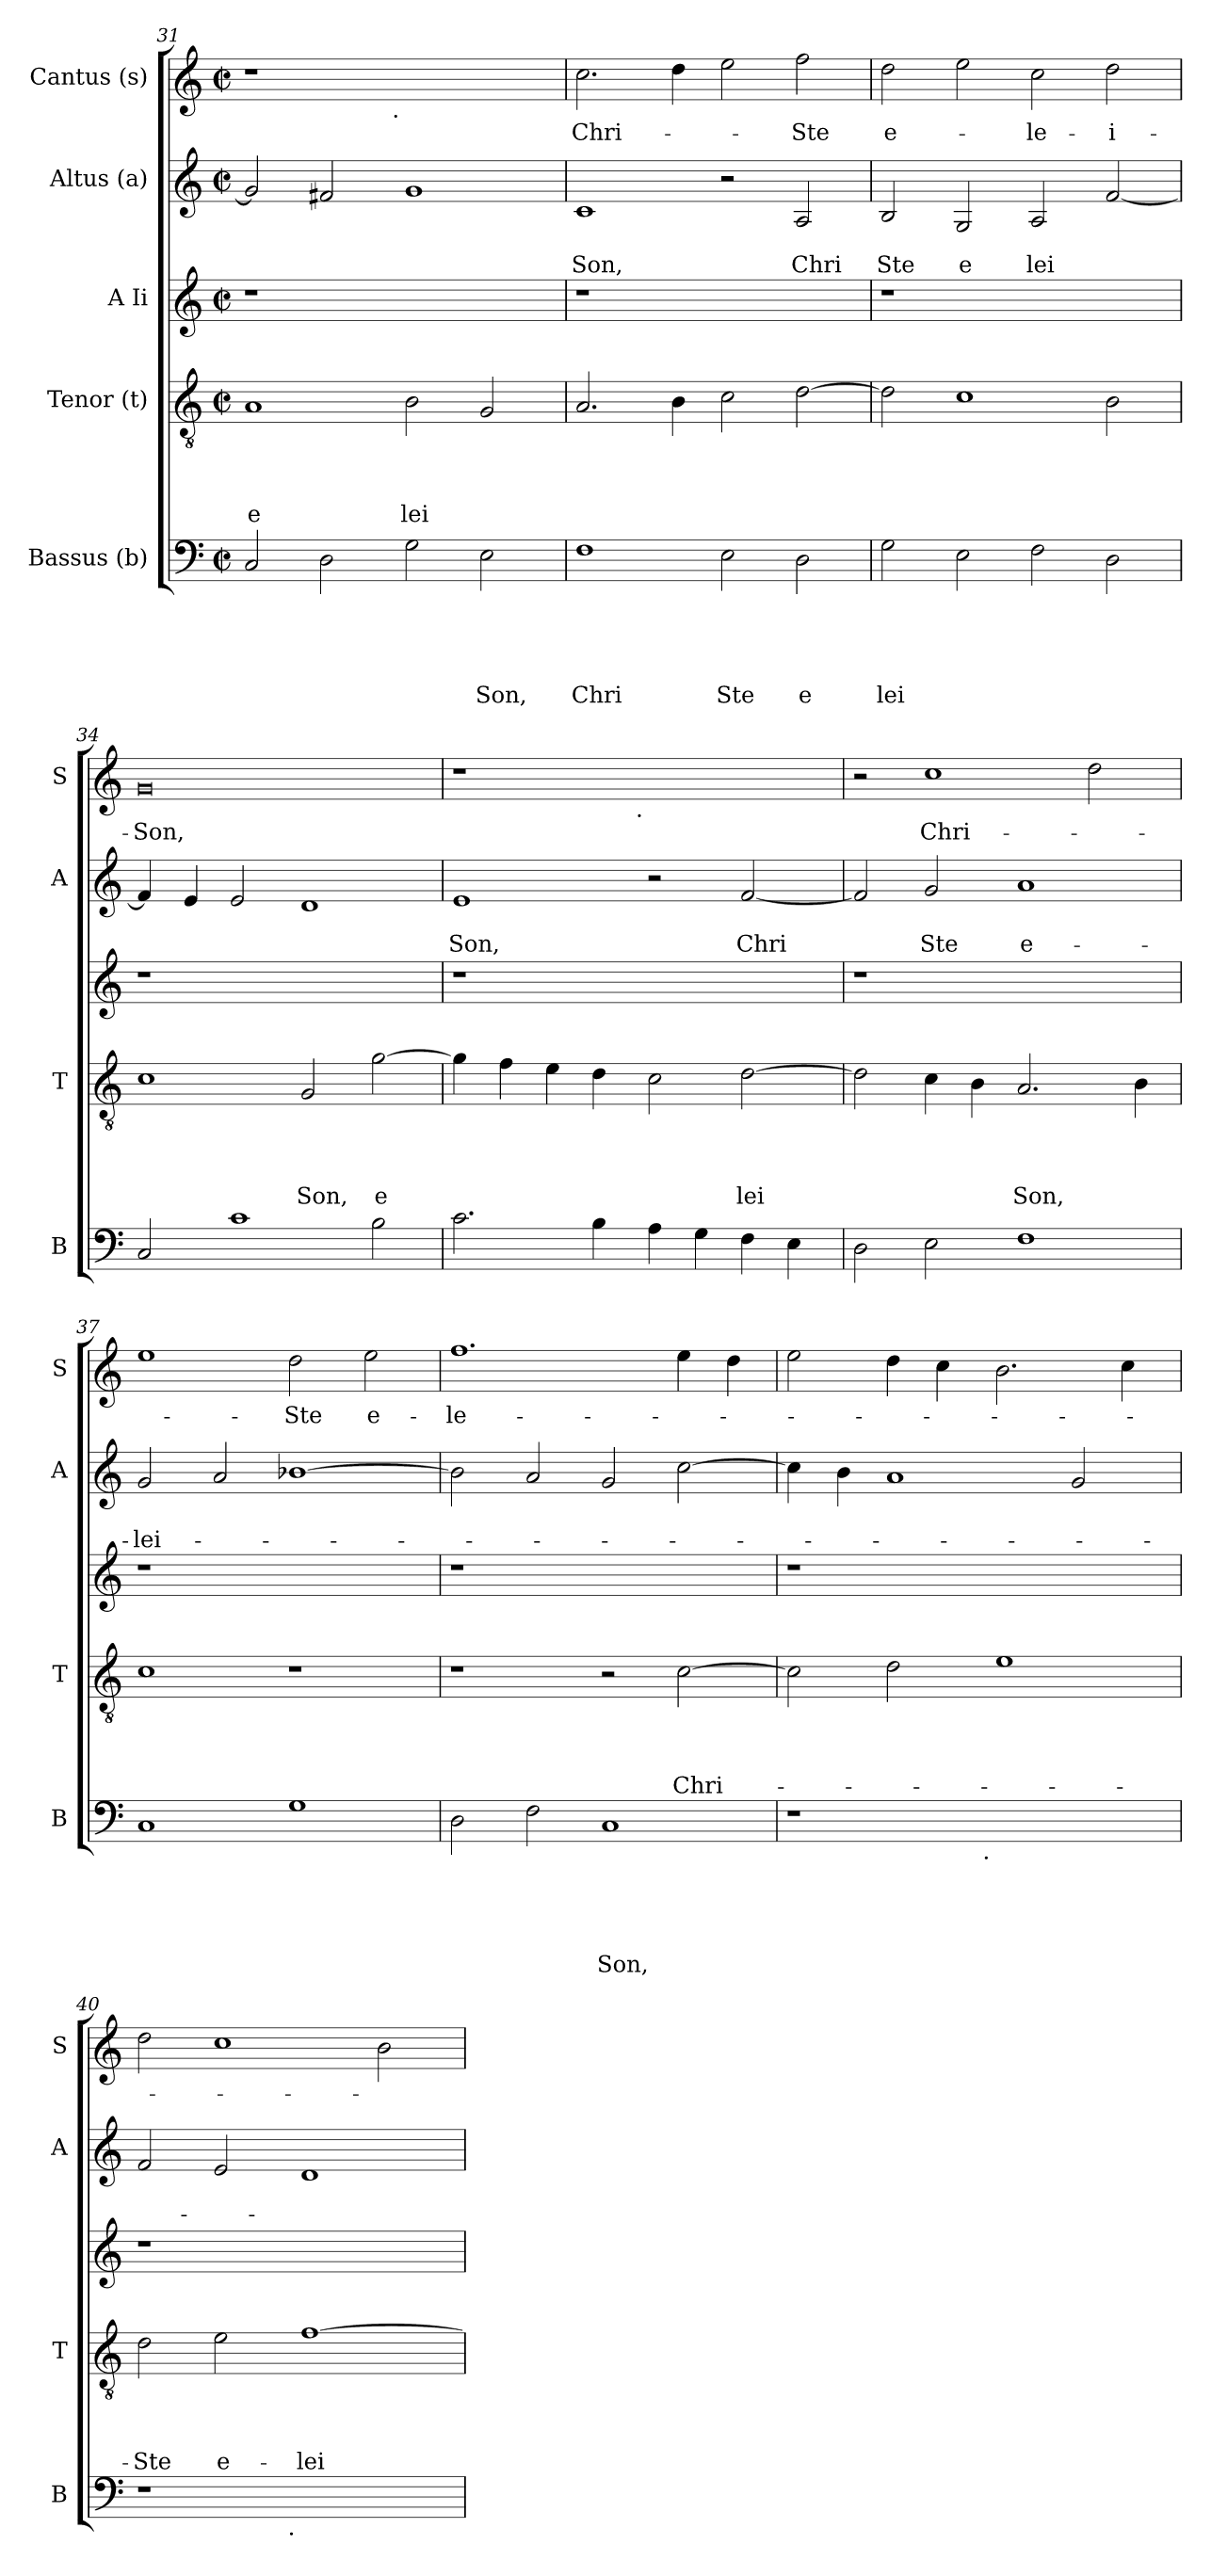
**kern	**text	**text	**text	**text	**text	**kern	**text	**text	**text	**text	**kern	**kern	**text	**text	**kern	**text
*part5	*part5	*part5	*part5	*part5	*part5	*part4	*part4	*part4	*part4	*part4	*part3	*part2	*part2	*part2	*part1	*part1
*staff5	*staff5	*staff5	*staff5	*staff5	*staff5	*staff4	*staff4	*staff4	*staff4	*staff4	*staff3	*staff2	*staff2	*staff2	*staff1	*staff1
*I"Bassus (b)	*	*	*	*	*	*I"Tenor (t)	*	*	*	*	*I"A Ii	*I"Altus (a)	*	*	*I"Cantus (s)	*
*I'B	*	*	*	*	*	*I'T	*	*	*	*	*	*I'A	*	*	*I'S	*
*clefF4	*	*	*	*	*	*clefGv2	*	*	*	*	*clefG2	*clefG2	*	*	*clefG2	*
*k[]	*	*	*	*	*	*k[]	*	*	*	*	*k[]	*k[]	*	*	*k[]	*
*C:	*	*	*	*	*	*C:	*	*	*	*	*C:	*C:	*	*	*C:	*
*M2/2	*	*	*	*	*	*M2/2	*	*	*	*	*M2/2	*M2/2	*	*	*M2/2	*
*met(c|)	*	*	*	*	*	*met(c|)	*	*	*	*	*met(c|)	*met(c|)	*	*	*met(c|)	*
=31	=31	=31	=31	=31	=31	=31	=31	=31	=31	=31	=31	=31	=31	=31	=31	=31
!	!	!	!	!	!	!	!	!	!	!LO:LY:b	!	!	!	!	!	!
*	*	*	*	*	*	*	*	*	*	*	*	*	*	*	*^	*
2C/	.	.	.	.	.	1A	.	.	.	e	1r	2g/]	.	.	1r	2ryy	.
2D\	.	.	.	.	.	.	.	.	.	.	.	2f#/	.	.	.	4...ryy	.
!	!	!	!	!	!	!	!	!	!	!	!	!	!	!	!	!LO:TX:b:t=.	!
.	.	.	.	.	.	.	.	.	.	.	.	.	.	.	.	1ryy	.
!	!	!	!	!	!	!	!	!	!	!LO:LY:b	!	!	!	!	!	!	!
2G\	.	.	.	.	.	2B\	.	.	.	lei	1ryy	1g	.	.	1ryy	.	.
!	!	!	!	!	!LO:LY:b	!	!	!	!	!	!	!	!	!	!	!	!
2E\	.	.	.	.	Son,	2G/	.	.	.	.	.	.	.	.	.	.	.
.	.	.	.	.	.	.	.	.	.	.	.	.	.	.	.	32ryy	.
=32	=32	=32	=32	=32	=32	=32	=32	=32	=32	=32	=32	=32	=32	=32	=32	=32	=32
!	!	!	!	!	!LO:LY:b	!	!	!	!	!	!	!	!	!LO:LY:b	!	!	!LO:LY:b
*	*	*	*	*	*	*	*	*	*	*	*	*	*	*	*v	*v	*
1F	.	.	.	.	Chri	2.A/	.	.	.	.	1r	1c	.	-Son,	2.cc\	Chri-
.	.	.	.	.	.	4B\	.	.	.	.	.	.	.	.	4dd\	.
!	!	!	!	!	!LO:LY:b	!	!	!	!	!	!	!	!	!	!	!
2E\	.	.	.	.	Ste	2c\	.	.	.	.	1ryy	2r	.	.	2ee\	.
!	!	!	!	!	!LO:LY:b	!	!	!	!	!	!	!	!	!LO:LY:b	!	!LO:LY:b
2D\	.	.	.	.	e	[>2d\	.	.	.	.	.	2A/	.	Chri	2ff\	-Ste
=33	=33	=33	=33	=33	=33	=33	=33	=33	=33	=33	=33	=33	=33	=33	=33	=33
!	!	!	!	!	!LO:LY:b	!	!	!	!	!	!	!	!	!LO:LY:b	!	!LO:LY:b
2G\	.	.	.	.	lei	2d\]	.	.	.	.	1r	2B/	.	Ste	2dd\	e-
!	!	!	!	!	!	!	!	!	!	!	!	!	!	!LO:LY:b	!	!
2E\	.	.	.	.	.	1c	.	.	.	.	.	2G/	.	e	2ee\	.
!	!	!	!	!	!	!	!	!	!	!	!	!	!	!LO:LY:b	!	!LO:LY:b
2F\	.	.	.	.	.	.	.	.	.	.	1ryy	2A/	.	lei	2cc\	-le-
!	!	!	!	!	!	!	!	!	!	!	!	!	!	!	!	!LO:LY:b
2D\	.	.	.	.	.	2B\	.	.	.	.	.	[<2f/	.	.	2dd\	-i-
=34	=34	=34	=34	=34	=34	=34	=34	=34	=34	=34	=34	=34	=34	=34	=34	=34
!	!	!	!	!	!	!	!	!	!	!	!	!	!	!	!	!LO:LY:b
2C/	.	.	.	.	.	1c	.	.	.	.	1r	4f/]	.	.	0g	-Son,
.	.	.	.	.	.	.	.	.	.	.	.	4e/	.	.	.	.
1c	.	.	.	.	.	.	.	.	.	.	.	2e/	.	.	.	.
!	!	!	!	!	!	!	!	!	!	!LO:LY:b	!	!	!	!	!	!
.	.	.	.	.	.	2G/	.	.	.	Son,	1ryy	1d	.	.	.	.
!	!	!	!	!	!	!	!	!	!	!LO:LY:b	!	!	!	!	!	!
2B\	.	.	.	.	.	[>2g\	.	.	.	e	.	.	.	.	.	.
=35	=35	=35	=35	=35	=35	=35	=35	=35	=35	=35	=35	=35	=35	=35	=35	=35
!	!	!	!	!	!	!	!	!	!	!	!	!	!	!LO:LY:b	!	!
*	*	*	*	*	*	*	*	*	*	*	*	*	*	*	*^	*
2.c\	.	.	.	.	.	4g\]	.	.	.	.	1r	1e	.	Son,	1r	2ryy	.
.	.	.	.	.	.	4f\	.	.	.	.	.	.	.	.	.	.	.
.	.	.	.	.	.	4e\	.	.	.	.	.	.	.	.	.	4...ryy	.
4B\	.	.	.	.	.	4d\	.	.	.	.	.	.	.	.	.	.	.
!	!	!	!	!	!	!	!	!	!	!	!	!	!	!	!	!LO:TX:b:t=.	!
.	.	.	.	.	.	.	.	.	.	.	.	.	.	.	.	1ryy	.
4A\	.	.	.	.	.	2c\	.	.	.	.	1ryy	2r	.	.	1ryy	.	.
4G\	.	.	.	.	.	.	.	.	.	.	.	.	.	.	.	.	.
!	!	!	!	!	!	!	!	!	!	!LO:LY:b	!	!	!	!LO:LY:b	!	!	!
4F\	.	.	.	.	.	[>2d\	.	.	.	lei	.	[>2f/	.	Chri	.	.	.
4E\	.	.	.	.	.	.	.	.	.	.	.	.	.	.	.	.	.
.	.	.	.	.	.	.	.	.	.	.	.	.	.	.	.	32ryy	.
*	*	*	*	*	*	*	*	*	*	*	*	*	*	*	*v	*v	*
!!LO:PB:g=z
=36	=36	=36	=36	=36	=36	=36	=36	=36	=36	=36	=36	=36	=36	=36	=36	=36
2D\	.	.	.	.	.	2d\]	.	.	.	.	1r	2f/]	.	.	2r	.
!	!	!	!	!	!	!	!	!	!	!	!	!	!	!LO:LY:b	!	!LO:LY:b
2E\	.	.	.	.	.	4c\	.	.	.	.	.	2g/	.	Ste	1cc	Chri-
.	.	.	.	.	.	4B\	.	.	.	.	.	.	.	.	.	.
!	!	!	!	!	!	!	!	!	!	!LO:LY:b	!	!	!	!LO:LY:b	!	!
1F	.	.	.	.	.	2.A/	.	.	.	Son,	1ryy	1a	.	e-	.	.
.	.	.	.	.	.	.	.	.	.	.	.	.	.	.	2dd\	.
.	.	.	.	.	.	4B\	.	.	.	.	.	.	.	.	.	.
=37	=37	=37	=37	=37	=37	=37	=37	=37	=37	=37	=37	=37	=37	=37	=37	=37
!	!	!	!	!	!	!	!	!	!	!	!	!	!	!LO:LY:b	!	!
1C	.	.	.	.	.	1c	.	.	.	.	1r	2g/	.	-lei-	1ee	.
.	.	.	.	.	.	.	.	.	.	.	.	2a/	.	.	.	.
!	!	!	!	!	!	!	!	!	!	!	!	!	!	!	!	!LO:LY:b
1G	.	.	.	.	.	1r	.	.	.	.	1ryy	[>1b-X	.	.	2dd\	-Ste
!	!	!	!	!	!	!	!	!	!	!	!	!	!	!	!	!LO:LY:b
.	.	.	.	.	.	.	.	.	.	.	.	.	.	.	2ee\	e-
=38	=38	=38	=38	=38	=38	=38	=38	=38	=38	=38	=38	=38	=38	=38	=38	=38
!	!	!	!	!	!	!	!	!	!	!	!	!	!	!	!	!LO:LY:b
2D\	.	.	.	.	.	1r	.	.	.	.	1r	2b-\]	.	.	1.ff	-le-
2F\	.	.	.	.	.	.	.	.	.	.	.	2a/	.	.	.	.
!	!	!	!	!	!LO:LY:b	!	!	!	!	!	!	!	!	!	!	!
1C	.	.	.	.	Son,	2r	.	.	.	.	1ryy	2g/	.	.	.	.
!	!	!	!	!	!	!	!	!	!	!LO:LY:b	!	!	!	!	!	!
.	.	.	.	.	.	[>2c\	.	.	.	Chri-	.	[>2cc\	.	.	4ee\	.
.	.	.	.	.	.	.	.	.	.	.	.	.	.	.	4dd\	.
=39	=39	=39	=39	=39	=39	=39	=39	=39	=39	=39	=39	=39	=39	=39	=39	=39
*^	*	*	*	*	*	*	*	*	*	*	*	*	*	*	*	*
1r	2ryy	.	.	.	.	.	2c\]	.	.	.	.	1r	4cc\]	.	.	2ee\	.
.	.	.	.	.	.	.	.	.	.	.	.	.	4b\	.	.	.	.
.	4...ryy	.	.	.	.	.	2d\	.	.	.	.	.	1a	.	.	4dd\	.
.	.	.	.	.	.	.	.	.	.	.	.	.	.	.	.	4cc\	.
!	!LO:TX:b:t=.	!	!	!	!	!	!	!	!	!	!	!	!	!	!	!	!
.	1ryy	.	.	.	.	.	.	.	.	.	.	.	.	.	.	.	.
1ryy	.	.	.	.	.	.	1e	.	.	.	.	1ryy	.	.	.	2.b\	.
.	.	.	.	.	.	.	.	.	.	.	.	.	2g/	.	.	.	.
.	.	.	.	.	.	.	.	.	.	.	.	.	.	.	.	4cc\	.
.	32ryy	.	.	.	.	.	.	.	.	.	.	.	.	.	.	.	.
=40	=40	=40	=40	=40	=40	=40	=40	=40	=40	=40	=40	=40	=40	=40	=40	=40	=40
!	!	!	!	!	!	!	!	!	!	!	!LO:LY:b	!	!	!	!	!	!
1r	2ryy	.	.	.	.	.	2d\	.	.	.	-Ste	1r	2f/	.	.	2dd\	.
!	!	!	!	!	!	!	!	!	!	!	!LO:LY:b	!	!	!	!	!	!
.	4...ryy	.	.	.	.	.	2e\	.	.	.	e-	.	2e/	.	.	1cc	.
!	!LO:TX:b:t=.	!	!	!	!	!	!	!	!	!	!	!	!	!	!	!	!
.	1ryy	.	.	.	.	.	.	.	.	.	.	.	.	.	.	.	.
!	!	!	!	!	!	!	!	!	!	!	!LO:LY:b	!	!	!	!	!	!
1ryy	.	.	.	.	.	.	[>1f	.	.	.	-lei-	1ryy	1d	.	.	.	.
.	.	.	.	.	.	.	.	.	.	.	.	.	.	.	.	2b\	.
.	32ryy	.	.	.	.	.	.	.	.	.	.	.	.	.	.	.	.
*v	*v	*	*	*	*	*	*	*	*	*	*	*	*	*	*	*	*
=	=	=	=	=	=	=	=	=	=	=	=	=	=	=	=	=
*-	*-	*-	*-	*-	*-	*-	*-	*-	*-	*-	*-	*-	*-	*-	*-	*-
